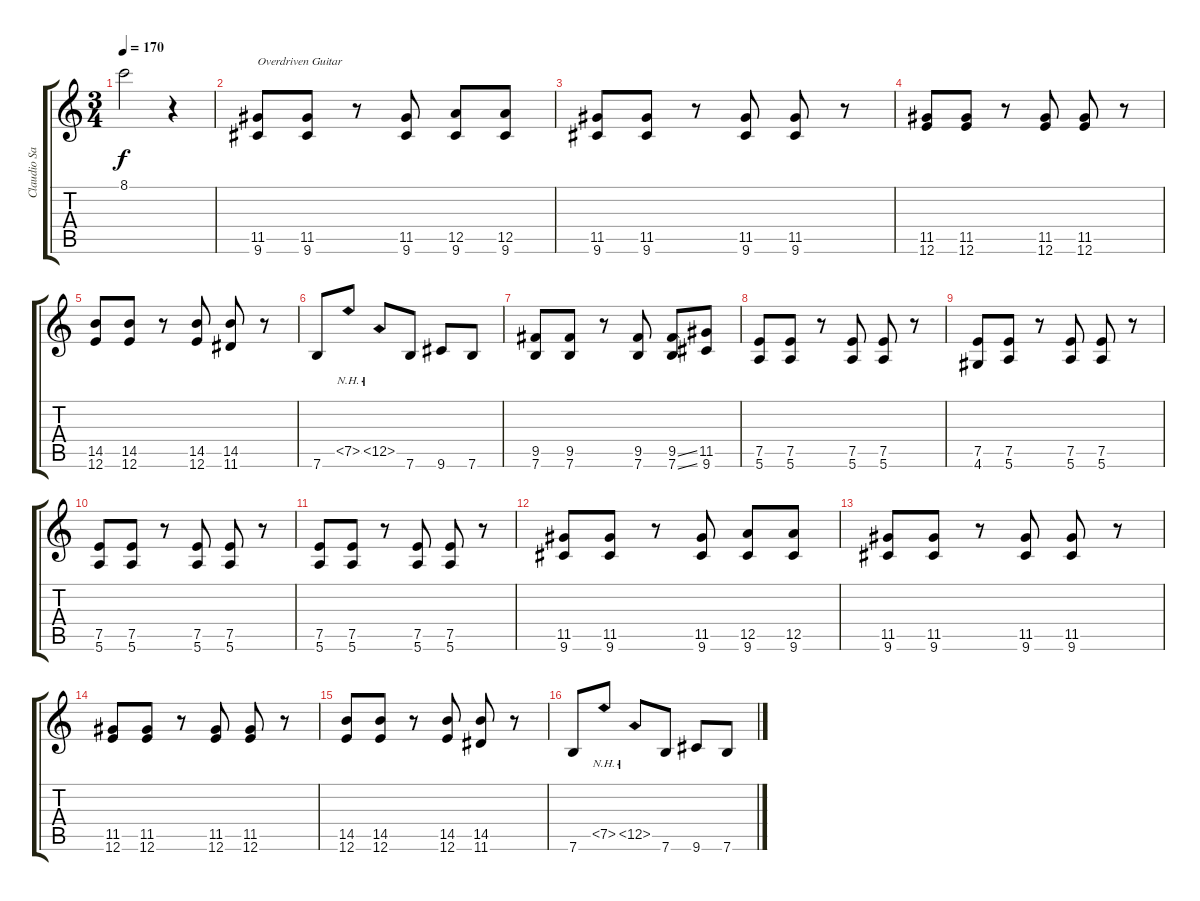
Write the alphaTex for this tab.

\track ("Claudio Sanchez" "Claudio Sa") {instrument distortionguitar}
\staff {score tabs}
\tuning (E4 B3 G3 D3 A2 E2) {hide}
\ts (3 4)
\tempo 170
\clef g2
\ks c
8.1{t}.2{dy f} r.4 |
(11.5 9.6).8{txt "Overdriven Guitar"} (11.5 9.6).8 r.8 (11.5 9.6).8 (12.5 9.6).8 (12.5 9.6).8 |
(11.5 9.6).8 (11.5 9.6).8 r.8 (11.5 9.6).8 (11.5 9.6).8 r.8 |
(11.5 12.6).8 (11.5 12.6).8 r.8 (11.5 12.6).8 (11.5 12.6).8 r.8 |
(14.5 12.6).8 (14.5 12.6).8 r.8 (14.5 12.6).8 (14.5 11.6).8 r.8 |
7.6.8 7.5{nh}.8 6.5{nh}.8 7.6.8 9.6.8 7.6.8 |
(9.5 7.6).8 (9.5 7.6).8 r.8 (9.5 7.6).8 (9.5{ss} 7.6{ss}).8 (11.5 9.6).8 |
(7.5 5.6).8 (7.5 5.6).8 r.8 (7.5 5.6).8 (7.5 5.6).8 r.8 |
(7.5 4.6).8 (7.5 5.6).8 r.8 (7.5 5.6).8 (7.5 5.6).8 r.8 |
(7.5 5.6).8 (7.5 5.6).8 r.8 (7.5 5.6).8 (7.5 5.6).8 r.8 |
(7.5 5.6).8 (7.5 5.6).8 r.8 (7.5 5.6).8 (7.5 5.6).8 r.8 |
(11.5 9.6).8 (11.5 9.6).8 r.8 (11.5 9.6).8 (12.5 9.6).8 (12.5 9.6).8 |
(11.5 9.6).8 (11.5 9.6).8 r.8 (11.5 9.6).8 (11.5 9.6).8 r.8 |
(11.5 12.6).8 (11.5 12.6).8 r.8 (11.5 12.6).8 (11.5 12.6).8 r.8 |
(14.5 12.6).8 (14.5 12.6).8 r.8 (14.5 12.6).8 (14.5 11.6).8 r.8 |
7.6.8 7.5{nh}.8 6.5{nh}.8 7.6.8 9.6.8 7.6.8
